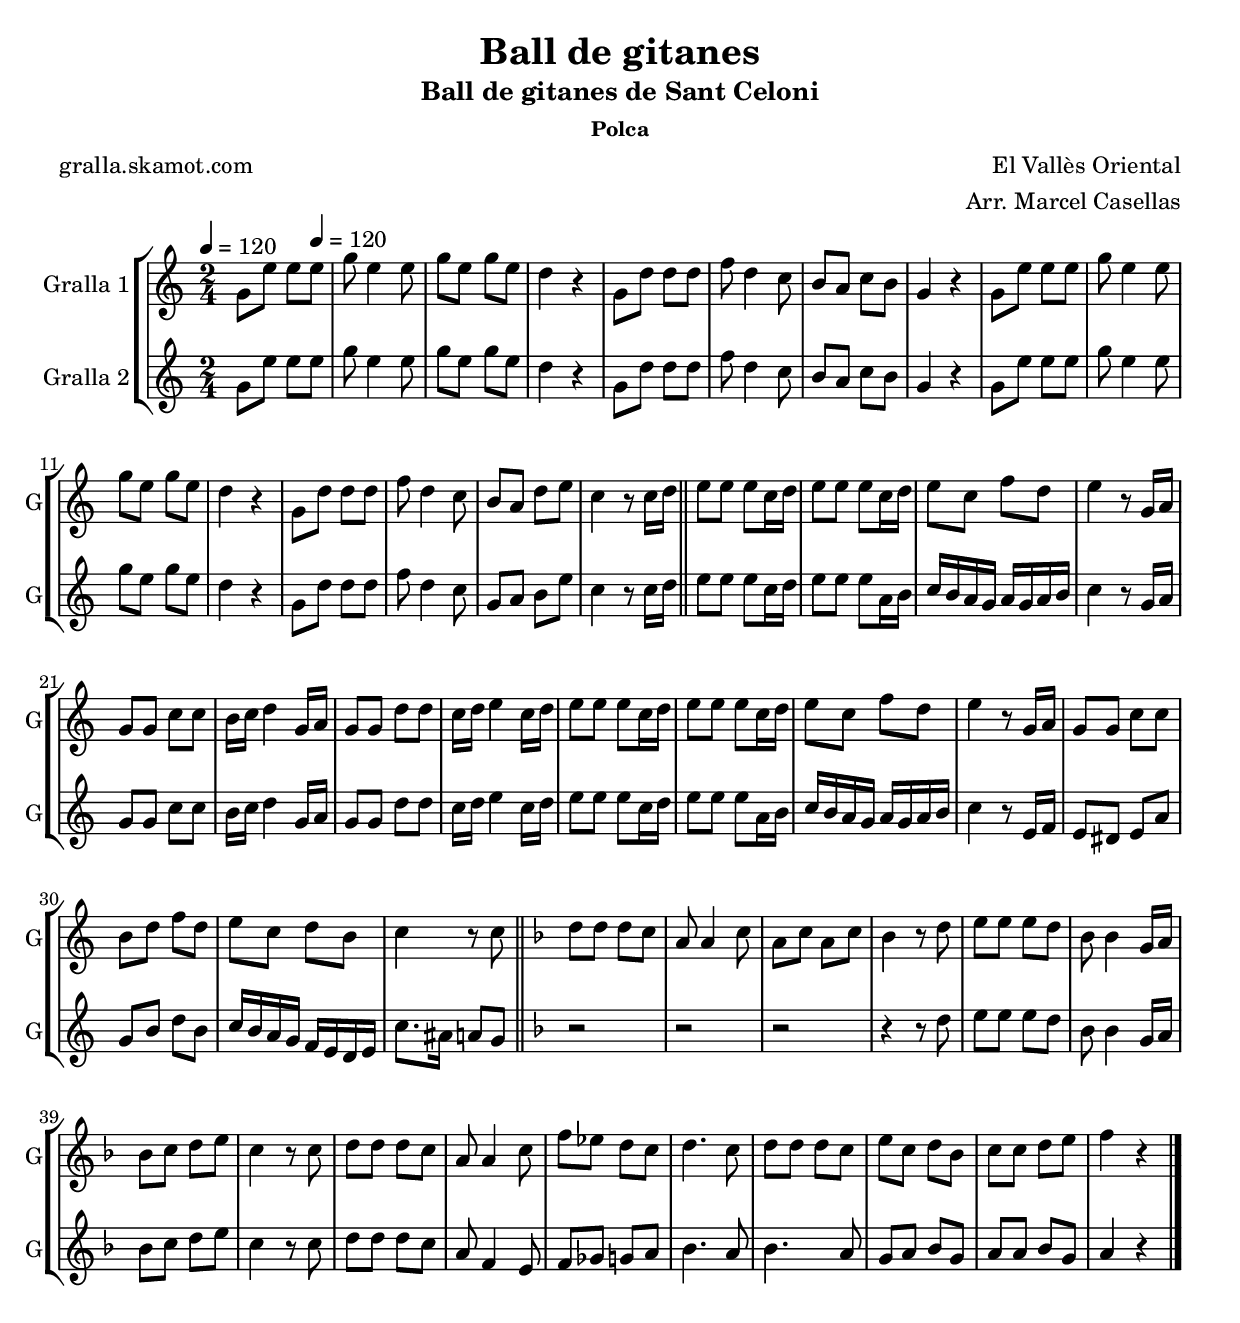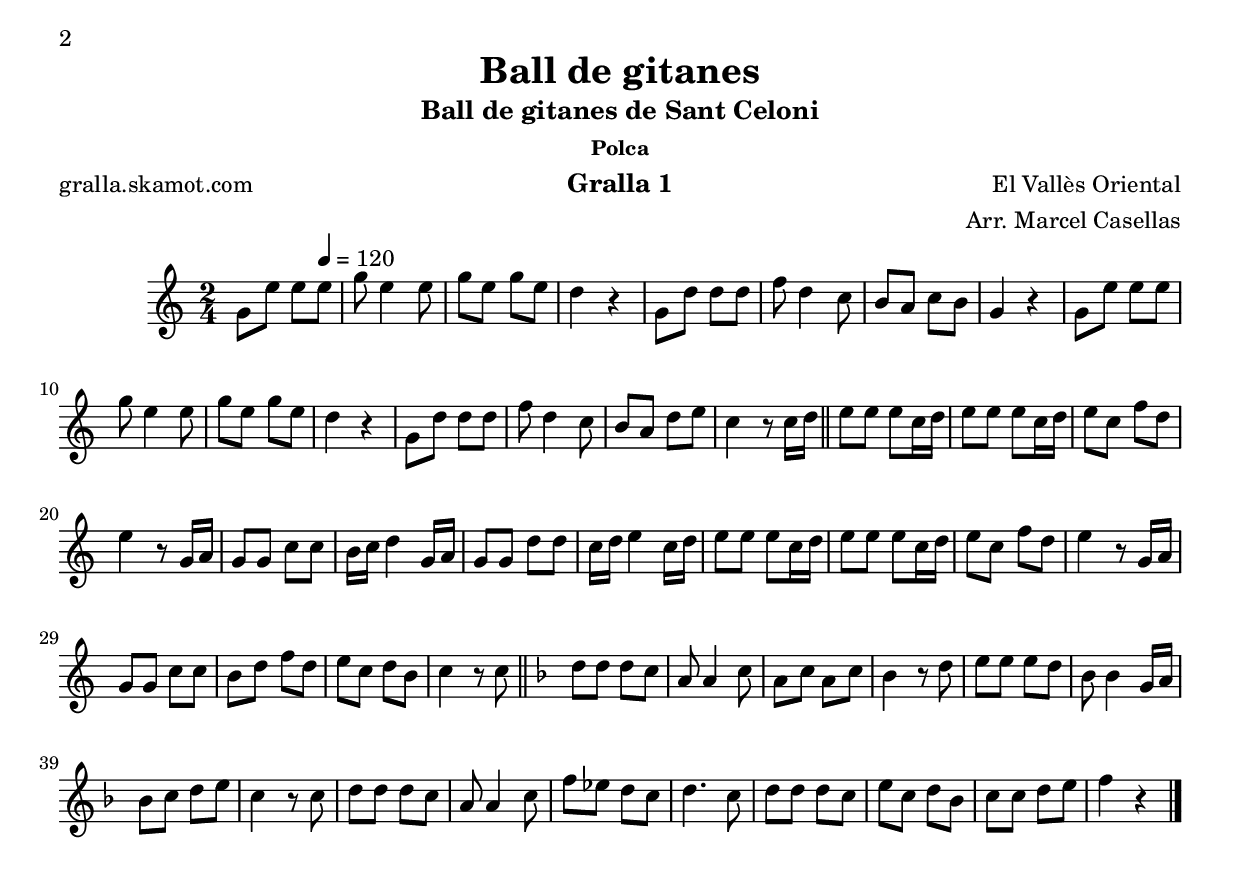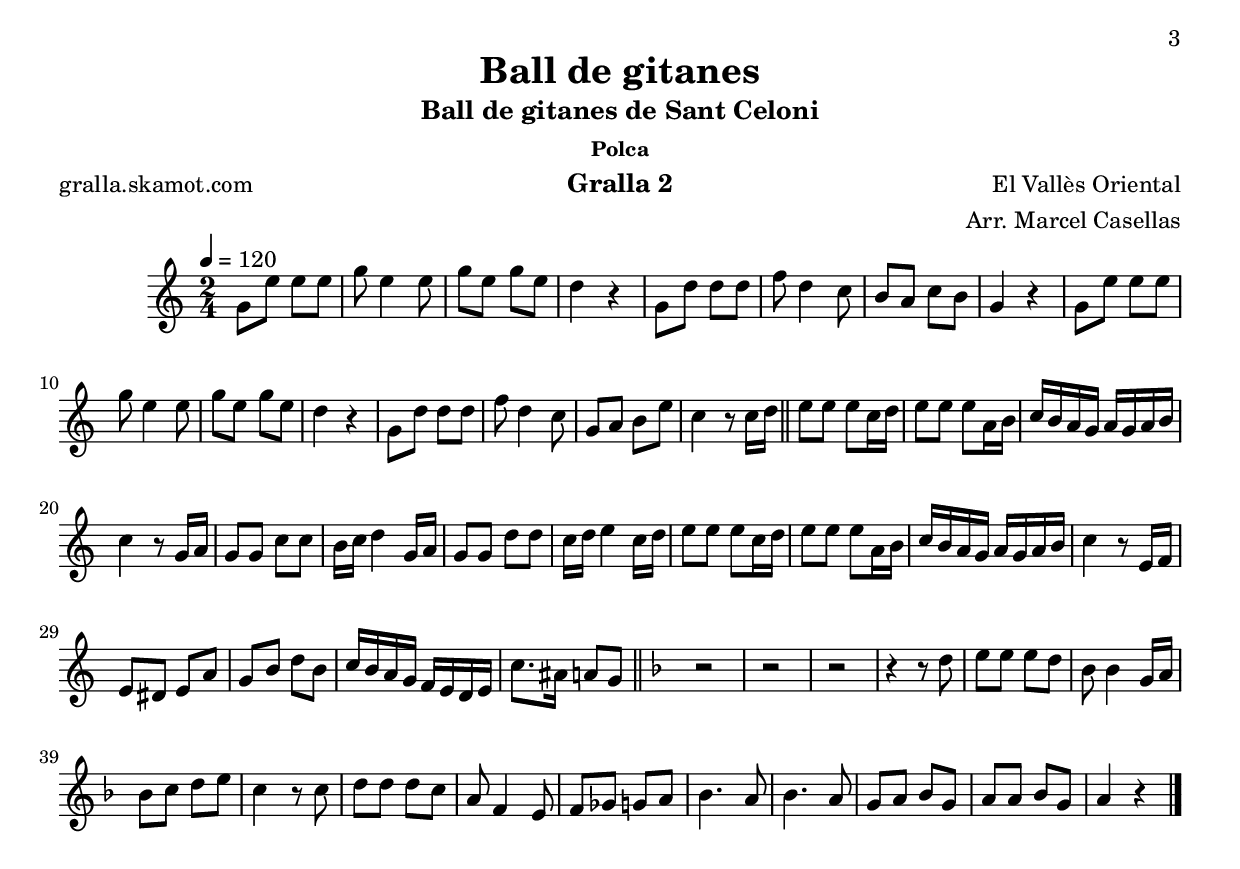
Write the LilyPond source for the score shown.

\version "2.16.2"

\header {
  dedication=""
  title="Ball de gitanes"
  subtitle="Ball de gitanes de Sant Celoni"
  subsubtitle="Polca"
  poet="gralla.skamot.com"
  meter=""
  piece=""
  composer="El Vallès Oriental"
  arranger="Arr. Marcel Casellas"
  opus=""
  instrument=""
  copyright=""
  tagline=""
}

liniaroAa =
\relative g'
{
  \clef treble
  \key c \major
  \time 2/4
  g8 e' e \tempo 4 = 120 e  |
  g8 e4 e8  |
  g8 e g e  |
  d4 r  |
  %05
  g,8 d' d d  |
  f8 d4 c8  |
  b8 a c b  |
  g4 r  |
  g8 e' e e  |
  %10
  g8 e4 e8  |
  g8 e g e  |
  d4 r  |
  g,8 d' d d  |
  f8 d4 c8  |
  %15
  b8 a d e  |
  c4 r8 c16 d  \bar "||"
  e8 e e c16 d  |
  e8 e e c16 d  |
  e8 c f d  |
  %20
  e4 r8 g,16 a  |
  g8 g c c  |
  b16 c d4 g,16 a  |
  g8 g d' d  |
  c16 d e4 c16 d  |
  %25
  e8 e e c16 d  |
  e8 e e c16 d  |
  e8 c f d  |
  e4 r8 g,16 a  |
  g8 g c c  |
  %30
  b8 d f d  |
  e8 c d b  |
  c4 r8 c  \bar "||"
  \key f \major   d8 d d c  |
  a8 a4 c8  |
  %35
  a8 c a c  |
  bes4 r8 d  |
  e8 e e d  |
  bes8 bes4 g16 a  |
  bes8 c d e  |
  %40
  c4 r8 c  |
  d8 d d c  |
  a8 a4 c8  |
  f8 ees d c  |
  d4. c8  |
  %45
  d8 d d c  |
  e8 c d bes  |
  c8 c d e  |
  f4 r  \bar "|."
}

liniaroAb =
\relative g'
{
  \tempo 4 = 120
  \clef treble
  \key c \major
  \time 2/4
  g8 e' e e  |
  g8 e4 e8  |
  g8 e g e  |
  d4 r  |
  %05
  g,8 d' d d  |
  f8 d4 c8  |
  b8 a c b  |
  g4 r  |
  g8 e' e e  |
  %10
  g8 e4 e8  |
  g8 e g e  |
  d4 r  |
  g,8 d' d d  |
  f8 d4 c8  |
  %15
  g8 a b e  |
  c4 r8 c16 d  \bar "||"
  e8 e e c16 d  |
  e8 e e a,16 b  |
  c16 b a g a g a b  |
  %20
  c4 r8 g16 a  |
  g8 g c c  |
  b16 c d4 g,16 a  |
  g8 g d' d  |
  c16 d e4 c16 d  |
  %25
  e8 e e c16 d  |
  e8 e e a,16 b  |
  c16 b a g a g a b  |
  c4 r8 e,16 f  |
  e8 dis e a  |
  %30
  g8 b d b  |
  c16 b a g f e d e  |
  c'8. ais16 a8 g  \bar "||"
  \key f \major   r2  |
  r2  |
  %35
  r2  |
  r4 r8 d'  |
  e8 e e d  |
  bes8 bes4 g16 a  |
  bes8 c d e  |
  %40
  c4 r8 c  |
  d8 d d c  |
  a8 f4 e8  |
  f8 ges g a  |
  bes4. a8  |
  %45
  bes4. a8  |
  g8 a bes g  |
  a8 a bes g  |
  a4 r  \bar "|."
}

\bookpart {
  \score {
    \new StaffGroup {
      \override Score.RehearsalMark.self-alignment-X = #LEFT
      <<
        \new Staff \with {instrumentName = #"Gralla 1" shortInstrumentName = #"G"} \liniaroAa
        \new Staff \with {instrumentName = #"Gralla 2" shortInstrumentName = #"G"} \liniaroAb
      >>
    }
    \layout {}
  }
  \score { \unfoldRepeats
    \new StaffGroup {
      \override Score.RehearsalMark.self-alignment-X = #LEFT
      <<
        \new Staff \with {instrumentName = #"Gralla 1" shortInstrumentName = #"G"} \liniaroAa
        \new Staff \with {instrumentName = #"Gralla 2" shortInstrumentName = #"G"} \liniaroAb
      >>
    }
    \midi {
      \set Staff.midiInstrument = "oboe"
      \set DrumStaff.midiInstrument = "drums"
    }
  }
}

\bookpart {
  \header {instrument="Gralla 1"}
  \score {
    \new StaffGroup {
      \override Score.RehearsalMark.self-alignment-X = #LEFT
      <<
        \new Staff \liniaroAa
      >>
    }
    \layout {}
  }
  \score { \unfoldRepeats
    \new StaffGroup {
      \override Score.RehearsalMark.self-alignment-X = #LEFT
      <<
        \new Staff \liniaroAa
      >>
    }
    \midi {
      \set Staff.midiInstrument = "oboe"
      \set DrumStaff.midiInstrument = "drums"
    }
  }
}

\bookpart {
  \header {instrument="Gralla 2"}
  \score {
    \new StaffGroup {
      \override Score.RehearsalMark.self-alignment-X = #LEFT
      <<
        \new Staff \liniaroAb
      >>
    }
    \layout {}
  }
  \score { \unfoldRepeats
    \new StaffGroup {
      \override Score.RehearsalMark.self-alignment-X = #LEFT
      <<
        \new Staff \liniaroAb
      >>
    }
    \midi {
      \set Staff.midiInstrument = "oboe"
      \set DrumStaff.midiInstrument = "drums"
    }
  }
}

